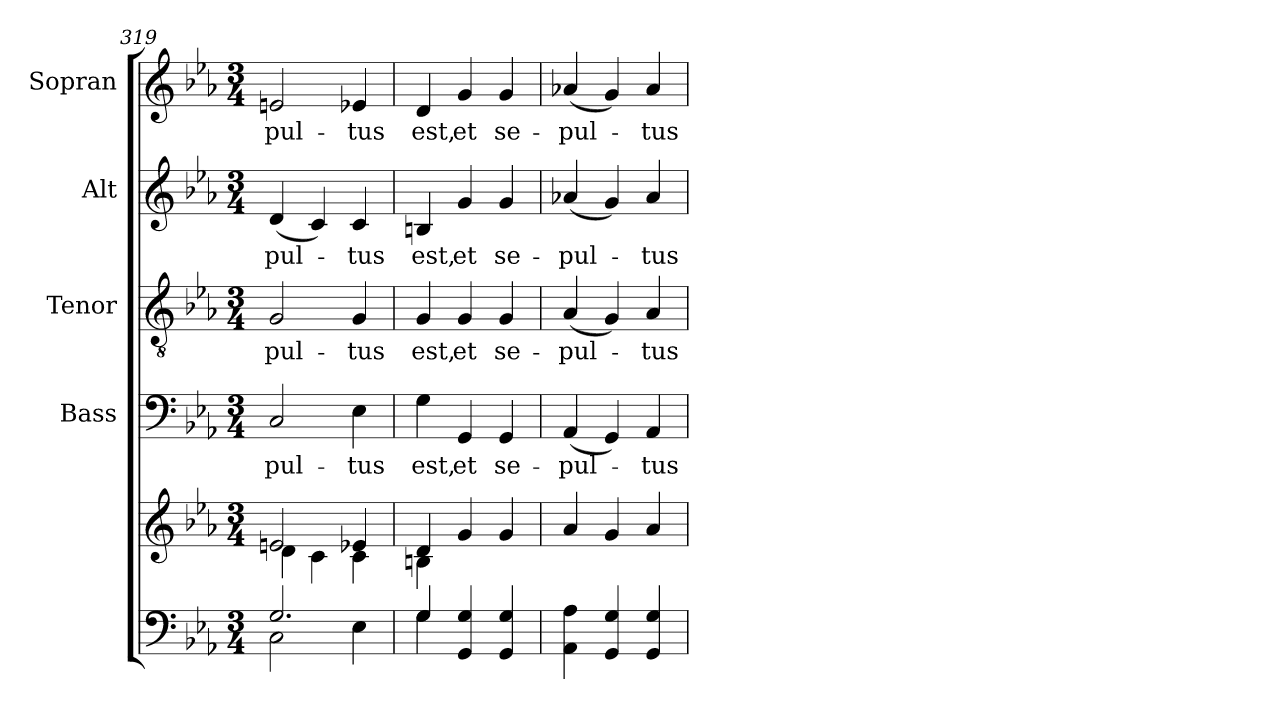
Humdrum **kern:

**kern	**kern	**kern	**text	**kern	**text	**kern	**text	**kern	**text
*part5	*part5	*part4	*part4	*part3	*part3	*part2	*part2	*part1	*part1
*staff6	*staff5	*staff4	*staff4	*staff3	*staff3	*staff2	*staff2	*staff1	*staff1
*	*	*I"Bass	*	*I"Tenor	*	*I"Alt	*	*I"Sopran	*
*	*	*I'B.	*	*I'T.	*	*I'A.	*	*I'S.	*
*clefF4	*clefG2	*clefF4	*	*clefGv2	*	*clefG2	*	*clefG2	*
*k[b-e-a-]	*k[b-e-a-]	*k[b-e-a-]	*	*k[b-e-a-]	*	*k[b-e-a-]	*	*k[b-e-a-]	*
*E-:	*E-:	*E-:	*	*E-:	*	*E-:	*	*E-:	*
*M3/4	*M3/4	*M3/4	*	*M3/4	*	*M3/4	*	*M3/4	*
=319	=319	=319	=319	=319	=319	=319	=319	=319	=319
*^	*^	*	*	*	*	*	*	*	*
!	!	!	!	!	!LO:LY:b	!	!LO:LY:b	!	!LO:LY:b	!	!LO:LY:b
2.G/	2C\	2en/	4d\	2C/	-pul-	2G/	-pul-	(<4d/	-pul-	2en/	-pul-
.	.	.	4c\	.	.	.	.	4c/)	.	.	.
!	!	!	!	!	!LO:LY:b	!	!LO:LY:b	!	!LO:LY:b	!	!LO:LY:b
.	4E-\	4e-X/	4c\	4E-\	-tus	4G/	-tus	4c/	-tus	4e-X/	-tus
=320	=320	=320	=320	=320	=320	=320	=320	=320	=320	=320	=320
!	!	!	!	!	!LO:LY:b	!	!LO:LY:b	!	!LO:LY:b	!	!LO:LY:b
4G/	4G\	4d/	4Bn\	4G\	est,	4G/	est,	4Bn/	est,	4d/	est,
!	!	!	!	!	!LO:LY:b	!	!LO:LY:b	!	!LO:LY:b	!	!LO:LY:b
4GG/ 4G/	2ryy	4g/	2ryy	4GG/	et	4G/	et	4g/	et	4g/	et
!	!	!	!	!	!LO:LY:b	!	!LO:LY:b	!	!LO:LY:b	!	!LO:LY:b
4GG/ 4G/	.	4g/	.	4GG/	se-	4G/	se-	4g/	se-	4g/	se-
*v	*v	*	*	*	*	*	*	*	*	*	*
*	*v	*v	*	*	*	*	*	*	*	*
!!LO:PB:g=z
=321	=321	=321	=321	=321	=321	=321	=321	=321	=321
!	!	!	!LO:LY:b	!	!LO:LY:b	!	!LO:LY:b	!	!LO:LY:b
4AA-\ 4A-\	4a-/	(<4AA-/	-pul-	(<4A-/	-pul-	(<4a-X/	-pul-	(<4a-X/	-pul-
4GG/ 4G/	4g/	4GG/)	.	4G/)	.	4g/)	.	4g/)	.
!	!	!	!LO:LY:b	!	!LO:LY:b	!	!LO:LY:b	!	!LO:LY:b
4GG/ 4G/	4a-/	4AA-/	-tus	4A-/	-tus	4a-/	-tus	4a-/	-tus
=	=	=	=	=	=	=	=	=	=
*-	*-	*-	*-	*-	*-	*-	*-	*-	*-
